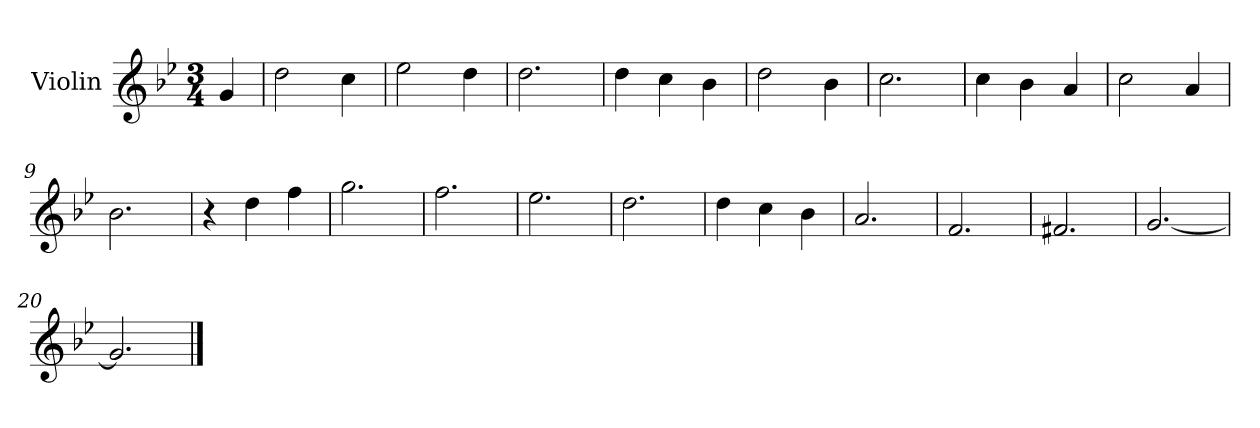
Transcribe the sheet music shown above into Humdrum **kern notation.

**kern
*part1
*staff1
*I"Violin
*I'Vln
*clefG2
*k[b-e-]
*B-:
*M3/4
=
4g/
=1
2dd\
4cc\
=2
2ee-\
4dd\
=3
2.dd\
=4
4dd\
4cc\
4b-\
!!LO:LB:g=z
=5
2dd\
4b-\
=6
2.cc\
=7
4cc\
4b-\
4a/
=8
2cc\
4a/
!!LO:LB:g=z
=9
2.b-\
=10
4r
4dd\
4ff\
=11
2.gg\
=12
2.ff\
!!LO:LB:g=z
=13
2.ee-\
=14
2.dd\
=15
4dd\
4cc\
4b-\
=16
2.a/
!!LO:LB:g=z
=17
2.f/
=18
2.f#X/
=19
[2.g/
=20
2.g/]
==
*-
